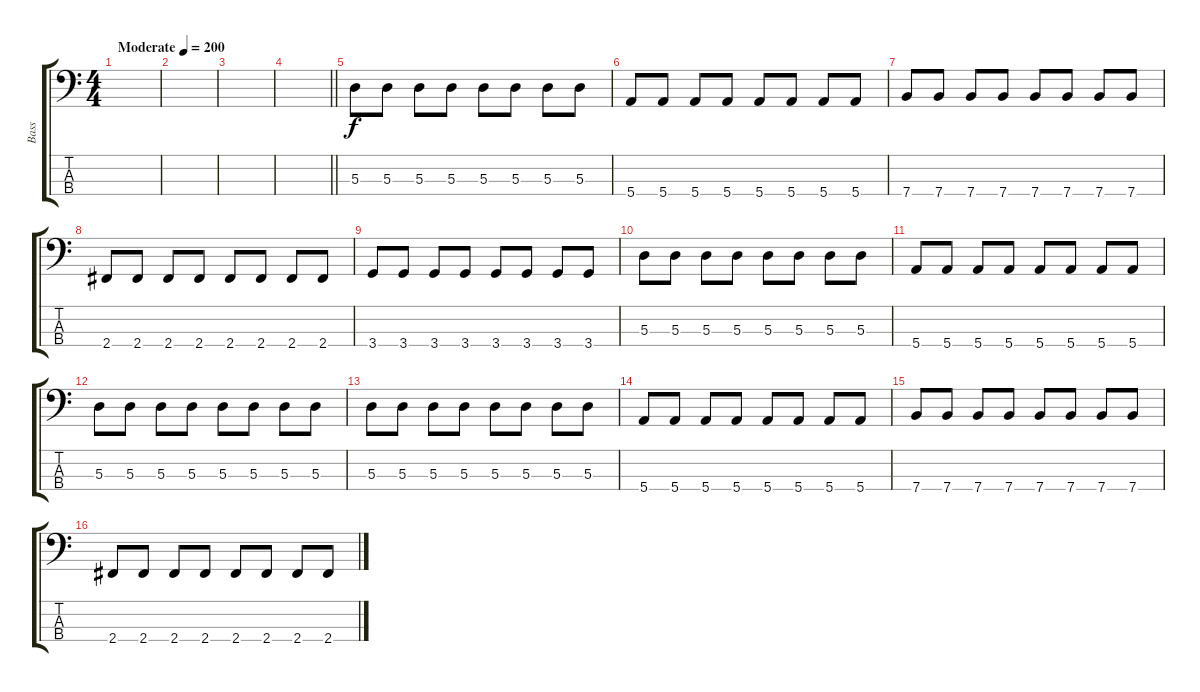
\track ("Bass" "Bass") {instrument electricbassfinger}
\staff {score tabs}
\tuning (G2 D2 A1 E1) {hide}
\ts (4 4)
\tempo (200 "Moderate")
\clef f4
\ks c
|
|
|
\barLineRight lightlight
|
5.3.8 5.3.8 5.3.8 5.3.8 5.3.8 5.3.8 5.3.8 5.3.8 |
5.4.8 5.4.8 5.4.8 5.4.8 5.4.8 5.4.8 5.4.8 5.4.8 |
7.4.8 7.4.8 7.4.8 7.4.8 7.4.8 7.4.8 7.4.8 7.4.8 |
2.4.8 2.4.8 2.4.8 2.4.8 2.4.8 2.4.8 2.4.8 2.4.8 |
3.4.8 3.4.8 3.4.8 3.4.8 3.4.8 3.4.8 3.4.8 3.4.8 |
5.3.8 5.3.8 5.3.8 5.3.8 5.3.8 5.3.8 5.3.8 5.3.8 |
5.4.8 5.4.8 5.4.8 5.4.8 5.4.8 5.4.8 5.4.8 5.4.8 |
5.3.8 5.3.8 5.3.8 5.3.8 5.3.8 5.3.8 5.3.8 5.3.8 |
5.3.8 5.3.8 5.3.8 5.3.8 5.3.8 5.3.8 5.3.8 5.3.8 |
5.4.8 5.4.8 5.4.8 5.4.8 5.4.8 5.4.8 5.4.8 5.4.8 |
7.4.8 7.4.8 7.4.8 7.4.8 7.4.8 7.4.8 7.4.8 7.4.8 |
2.4.8 2.4.8 2.4.8 2.4.8 2.4.8 2.4.8 2.4.8 2.4.8
